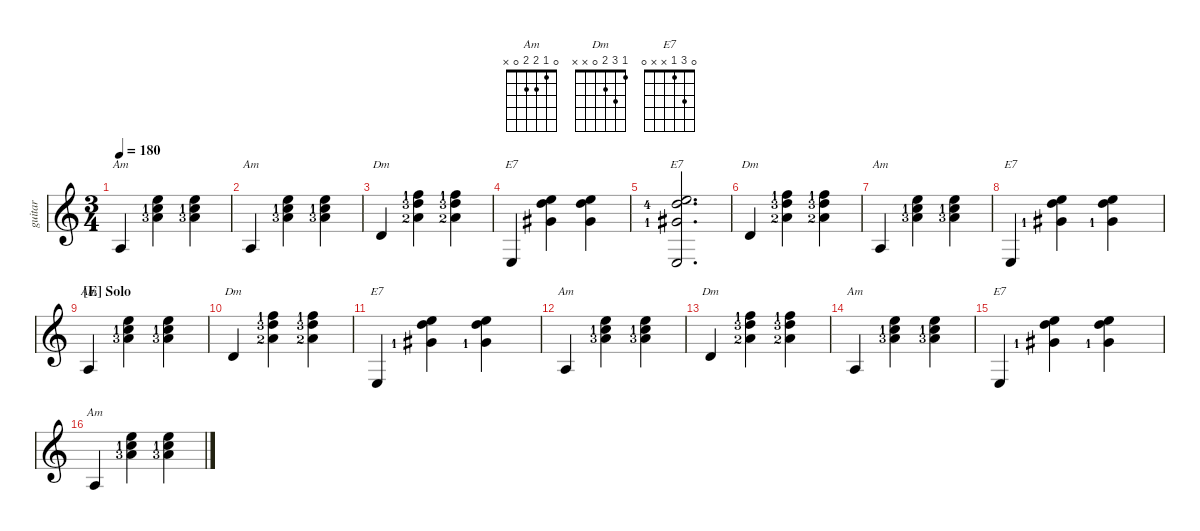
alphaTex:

\defaultSystemsLayout 5
\hideDynamics
\bracketExtendMode groupsimilarinstruments
\multiTrackTrackNamePolicy allsystems
\otherSystemsTrackNameOrientation horizontal
\track (" Guitar  " "guitar ") {instrument acousticguitarnylon}
\staff {score}
\tuning (E4 B3 G3 D3 A2 E2)
\chord ("Am" 0 1 2 2 0 x) {showfingering false}
\chord ("Dm" 1 3 2 0 x x) {showfingering false}
\chord ("E7" 0 3 1 x x 0) {showfingering false}
\ts (3 4)
\tempo 180
\clef g2
\ks c
0.5.4{ch "Am" dy mf beam Up} (0.1 1.2{lf 2} 2.3{lf 4}).4{beam Down} (0.1 1.2{lf 2} 2.3{lf 4}).4{beam Down} |
0.5.4{ch "Am" beam Up} (0.1 1.2{lf 2} 2.3{lf 4}).4{beam Down} (0.1 1.2{lf 2} 2.3{lf 4}).4{beam Down} |
0.4.4{ch "Dm" beam Up} (1.1{lf 2} 2.3{lf 3} 3.2{lf 4}).4{beam Down} (1.1{lf 2} 2.3{lf 3} 3.2{lf 4}).4{beam Down} |
0.6.4{ch "E7" beam Up} (0.1 1.3{acc #} 3.2).4{beam Down} (0.1 1.3{acc #} 3.2).4{beam Down} |
(0.6 0.1 3.2{lf 5} 1.3{lf 2 acc #}).2{d ch "E7" beam Up} |
0.4.4{ch "Dm" beam Up} (1.1{lf 2} 2.3{lf 3} 3.2{lf 4}).4{beam Down} (1.1{lf 2} 2.3{lf 3} 3.2{lf 4}).4{beam Down} |
0.5.4{ch "Am" beam Up} (0.1 1.2{lf 2} 2.3{lf 4}).4{beam Down} (0.1 1.2{lf 2} 2.3{lf 4}).4{beam Down} |
0.6.4{ch "E7" beam Up} (0.1 1.3{lf 2 acc #} 3.2).4{beam Down} (0.1 1.3{lf 2 acc #} 3.2).4{beam Down} |
\section ("E" "Solo")
0.5.4{ch "Am" beam Up} (0.1 1.2{lf 2} 2.3{lf 4}).4{beam Down} (0.1 1.2{lf 2} 2.3{lf 4}).4{beam Down} |
0.4.4{ch "Dm" beam Up} (1.1{lf 2} 2.3{lf 3} 3.2{lf 4}).4{beam Down} (1.1{lf 2} 2.3{lf 3} 3.2{lf 4}).4{beam Down} |
0.6.4{ch "E7" beam Up} (0.1 1.3{lf 2 acc #} 3.2).4{beam Down} (0.1 1.3{lf 2 acc #} 3.2).4{beam Down} |
0.5.4{ch "Am" beam Up} (0.1 1.2{lf 2} 2.3{lf 4}).4{beam Down} (0.1 1.2{lf 2} 2.3{lf 4}).4{beam Down} |
0.4.4{ch "Dm" beam Up} (1.1{lf 2} 2.3{lf 3} 3.2{lf 4}).4{beam Down} (1.1{lf 2} 2.3{lf 3} 3.2{lf 4}).4{beam Down} |
0.5.4{ch "Am" beam Up} (0.1 1.2{lf 2} 2.3{lf 4}).4{beam Down} (0.1 1.2{lf 2} 2.3{lf 4}).4{beam Down} |
0.6.4{ch "E7" beam Up} (0.1 1.3{lf 2 acc #} 3.2).4{beam Down} (0.1 1.3{lf 2 acc #} 3.2).4{beam Down} |
0.5.4{ch "Am" beam Up} (0.1 1.2{lf 2} 2.3{lf 4}).4{beam Down} (0.1 1.2{lf 2} 2.3{lf 4}).4{beam Down}
